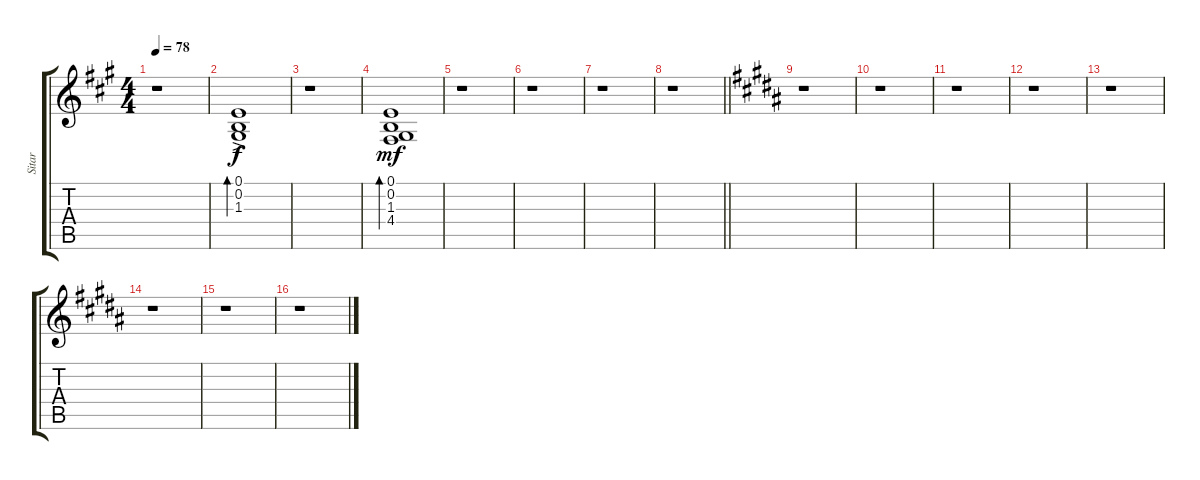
\track ("Sitar" "Sitar") {instrument sitar}
\staff {score tabs}
\tuning (E4 B3 G3 D3 A2 E2) {hide}
\ts (4 4)
\section ("" " ")
\tempo 78
\clef g2
\ks a
r.1{dy mf} |
(0.1{ac} 0.2{ac} 1.3{ac}).1{bd 30 dy f} |
r.1 |
(0.1 0.2 1.3 4.4).1{bd 30 dy mf} |
r.1 |
r.1 |
r.1 |
\barLineRight lightlight
r.1 |
\section ("" " ")
\ks b
r.1 |
\ks g#minor
r.1 |
\ks b
r.1 |
\ks g#minor
r.1 |
\ks b
r.1 |
\ks g#minor
r.1 |
\ks b
r.1 |
\ks g#minor
r.1
